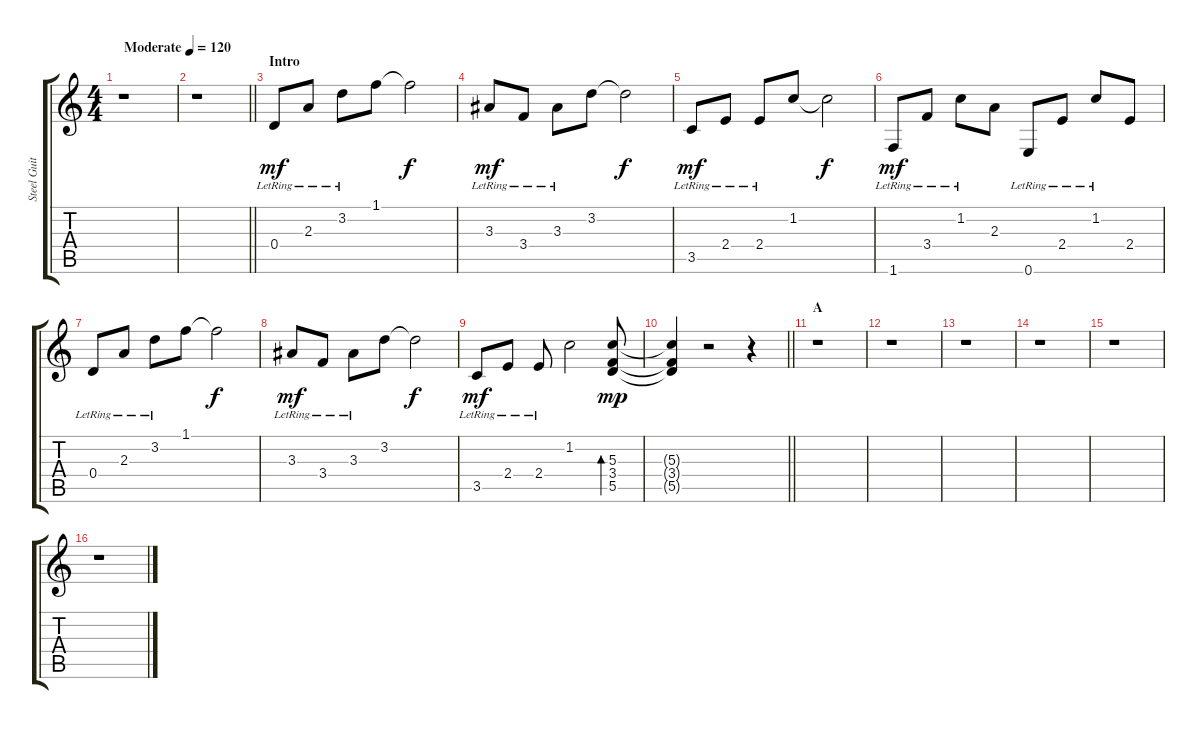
\track ("Steel Guitar" "Steel Guit") {instrument acousticguitarsteel}
\staff {score tabs}
\tuning (E4 B3 G3 D3 A2 E2) {hide}
\ts (4 4)
\tempo (120 "Moderate")
\clef g2
\ks c
r.1{dy mf instrument acousticguitarsteel} |
\barLineRight lightlight
r.1 |
\section ("" "Intro")
0.4{lr}.8 2.3{lr}.8 3.2{lr}.8 1.1.8 1.1{t}.2{dy f} |
3.3{lr}.8{dy mf} 3.4{lr}.8 3.3{lr}.8 3.2.8 3.2{t}.2{dy f} |
3.5{lr}.8{dy mf} 2.4{lr}.8 2.4{lr}.8 1.2.8 1.2{t}.2{dy f} |
1.6{lr}.8{dy mf} 3.4{lr}.8 1.2{lr}.8 2.3.8 0.6{lr}.8 2.4{lr}.8 1.2{lr}.8 2.4.8 |
0.4{lr}.8 2.3{lr}.8 3.2{lr}.8 1.1.8 1.1{t}.2{dy f} |
3.3{lr}.8{dy mf} 3.4{lr}.8 3.3{lr}.8 3.2.8 3.2{t}.2{dy f} |
3.5{lr}.8{dy mf} 2.4{lr}.8 2.4{lr}.8 1.2.2 (5.3 3.4 5.5).8{bd 60 dy mp} |
\barLineRight lightlight
(5.3{t} 3.4{t} 5.5{t}).4 r.2 r.4 |
\section ("" "A")
r.1 |
r.1 |
r.1 |
r.1 |
r.1 |
r.1
